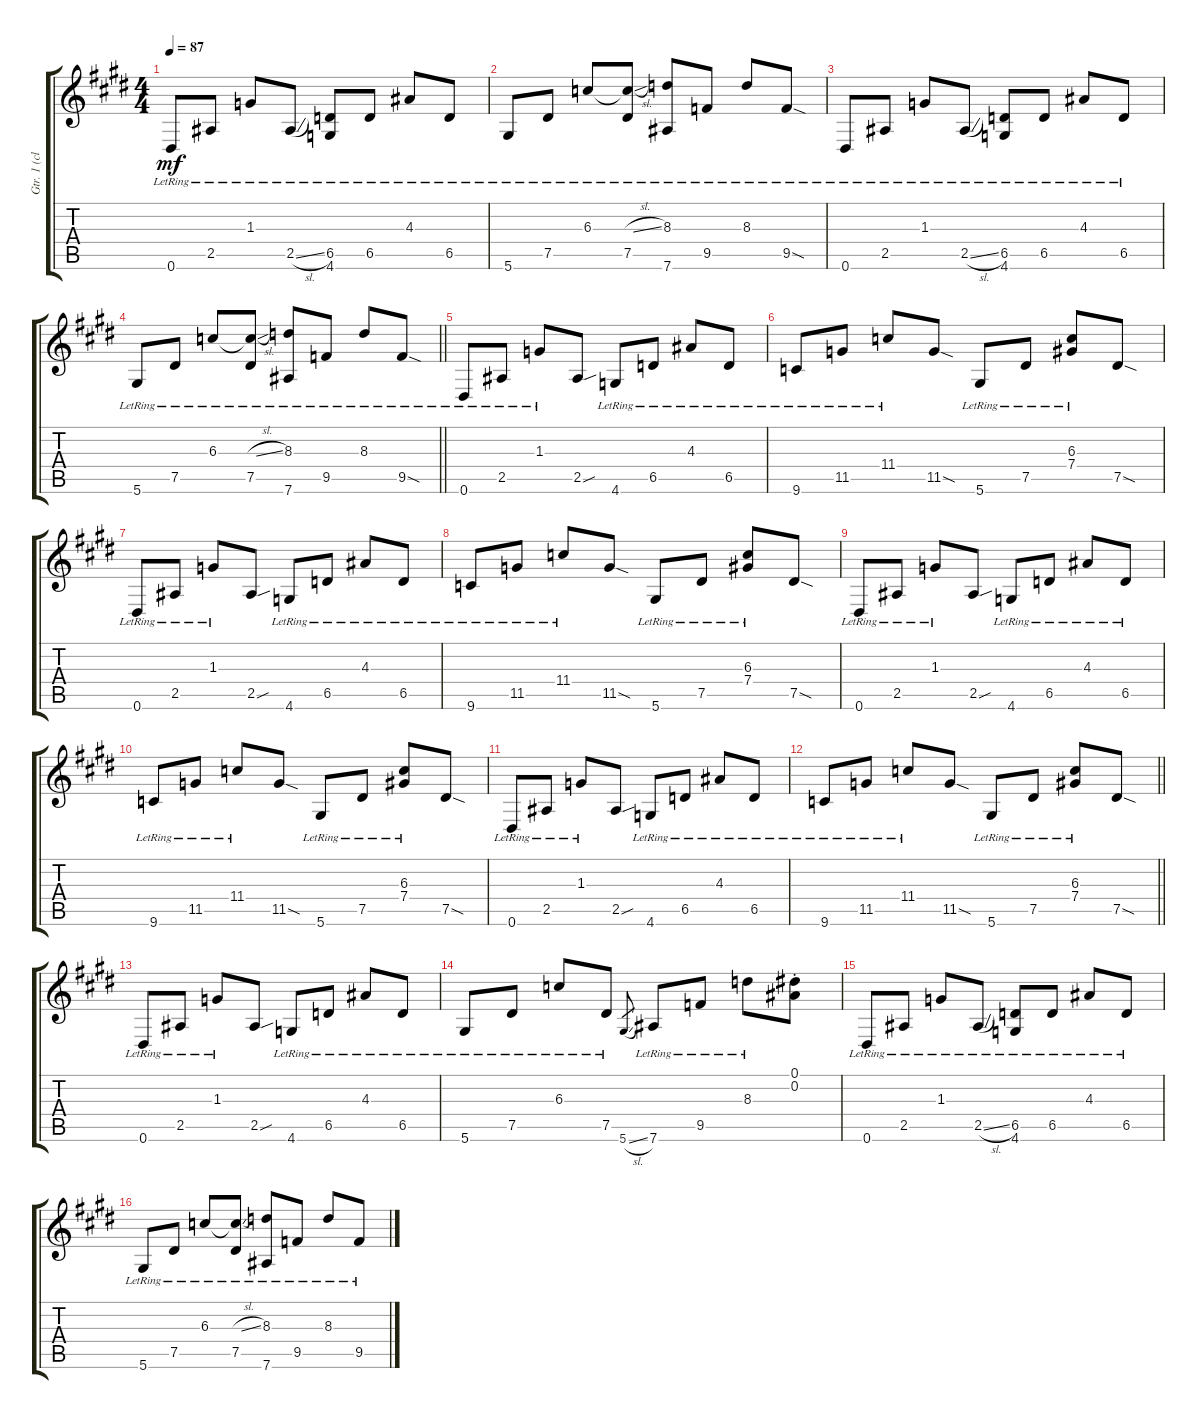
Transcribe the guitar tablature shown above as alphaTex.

\track ("Gtr. 1 (clean)" "Gtr. 1 (cl") {instrument electricguitarclean}
\staff {score tabs}
\tuning (Eb4 Bb3 Gb3 Db3 Ab2 Eb2) {hide}
\ts (4 4)
\tempo 87
\clef g2
\ks e
0.6{lr}.8{dy mf} 2.5{lr}.8 1.3{lr}.8 2.5{sl lr}.8 (6.5{lr} 4.6{lr}).8 6.5{lr}.8 4.3{lr}.8 6.5{lr}.8 |
5.6{lr}.8 7.5{lr}.8 6.3{lr}.8 (6.3{sl t} 7.5{lr}).8 (8.3{lr} 7.6{lr}).8 9.5{lr}.8 8.3{lr}.8 9.5{sod lr}.8 |
0.6{lr}.8 2.5{lr}.8 1.3{lr}.8 2.5{sl lr}.8 (6.5{lr} 4.6{lr}).8 6.5{lr}.8 4.3{lr}.8 6.5{lr}.8 |
\barLineRight lightlight
5.6{lr}.8 7.5{lr}.8 6.3{lr}.8 (6.3{sl t} 7.5{lr}).8 (8.3{lr} 7.6{lr}).8 9.5{lr}.8 8.3{lr}.8 9.5{sod lr}.8 |
0.6{lr}.8 2.5{lr}.8 1.3{lr}.8 2.5{sou}.8 4.6{lr}.8 6.5{lr}.8 4.3{lr}.8 6.5{lr}.8 |
9.6{lr}.8 11.5{lr}.8 11.4{lr}.8 11.5{sod}.8 5.6{lr}.8 7.5{lr}.8 (6.3{lr} 7.4{lr}).8 7.5{sod}.8 |
0.6{lr}.8 2.5{lr}.8 1.3{lr}.8 2.5{sou}.8 4.6{lr}.8 6.5{lr}.8 4.3{lr}.8 6.5{lr}.8 |
9.6{lr}.8 11.5{lr}.8 11.4{lr}.8 11.5{sod}.8 5.6{lr}.8 7.5{lr}.8 (6.3{lr} 7.4{lr}).8 7.5{sod}.8 |
0.6{lr}.8 2.5{lr}.8 1.3{lr}.8 2.5{sou}.8 4.6{lr}.8 6.5{lr}.8 4.3{lr}.8 6.5{lr}.8 |
9.6{lr}.8 11.5{lr}.8 11.4{lr}.8 11.5{sod}.8 5.6{lr}.8 7.5{lr}.8 (6.3{lr} 7.4{lr}).8 7.5{sod}.8 |
0.6{lr}.8 2.5{lr}.8 1.3{lr}.8 2.5{sou}.8 4.6{lr}.8 6.5{lr}.8 4.3{lr}.8 6.5{lr}.8 |
\barLineRight lightlight
9.6{lr}.8 11.5{lr}.8 11.4{lr}.8 11.5{sod}.8 5.6{lr}.8 7.5{lr}.8 (6.3{lr} 7.4{lr}).8 7.5{sod}.8 |
0.6{lr}.8 2.5{lr}.8 1.3{lr}.8 2.5{sou}.8 4.6{lr}.8 6.5{lr}.8 4.3{lr}.8 6.5{lr}.8 |
5.6{lr}.8 7.5{lr}.8 6.3{lr}.8 7.5{lr}.8 5.6{sl}.8{gr} 7.6{lr}.8 9.5{lr}.8 8.3{lr}.8 (0.1 0.2{st}).8 |
0.6{lr}.8 2.5{lr}.8 1.3{lr}.8 2.5{sl lr}.8 (6.5{lr} 4.6{lr}).8 6.5{lr}.8 4.3{lr}.8 6.5{lr}.8 |
5.6{lr}.8 7.5{lr}.8 6.3{lr}.8 (6.3{sl t} 7.5{lr}).8 (8.3{lr} 7.6{lr}).8 9.5{lr}.8 8.3{lr}.8 9.5{lr}.8
